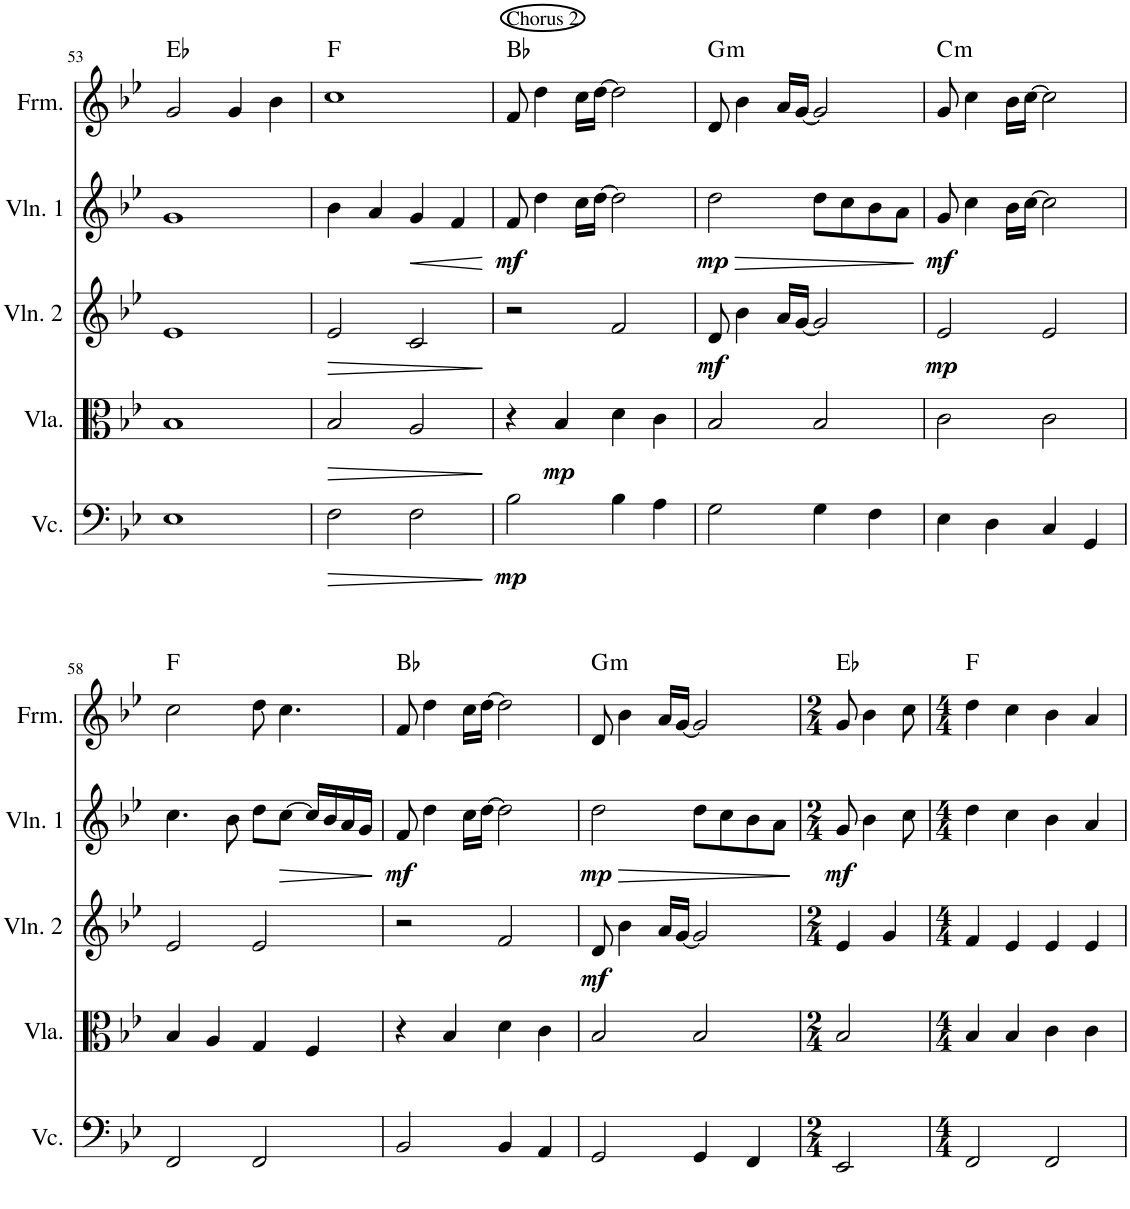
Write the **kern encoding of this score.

**kern	**dynam	**kern	**dynam	**kern	**dynam	**kern	**dynam	**kern	**harte
*part5	*part5	*part4	*part4	*part3	*part3	*part2	*part2	*part1	*part1
*staff5	*staff5	*staff4	*staff4	*staff3	*staff3	*staff2	*staff2	*staff1	*
*I"Violoncello	*	*I"Viola	*	*I"Violin 2	*	*I"Violin 1	*	*I"Form	*
*I'Vc.	*	*I'Vla.	*	*I'Vln. 2	*	*I'Vln. 1	*	*I'Frm.	*
!!LO:PB:g=z
*clefF4	*	*clefC3	*	*clefG2	*	*clefG2	*	*clefG2	*
*k[b-e-]	*	*k[b-e-]	*	*k[b-e-]	*	*k[b-e-]	*	*k[b-e-]	*
*M4/4	*	*M4/4	*	*M4/4	*	*M4/4	*	*M4/4	*
=53	=53	=53	=53	=53	=53	=53	=53	=53	=53
1E-	.	1B-	.	1e-	.	1g	.	2g/	Eb:maj
.	.	.	.	.	.	.	.	4g/	.
.	.	.	.	.	.	.	.	4b-\	.
=54	=54	=54	=54	=54	=54	=54	=54	=54	=54
!	!LO:HP:b	!	!LO:HP:b	!	!LO:HP:b	!	!	!	!
2F\	>	2B-/	>	2e-/	>	4b-\	.	1cc	F:maj
.	.	.	.	.	.	4a/	.	.	.
!	!	!	!	!	!	!	!LO:HP:b	!	!
2F\	.	2A/	.	2c/	.	4g/	<	.	.
.	.	.	.	.	.	4f/	.	.	.
.	]	.	]	.	]	.	[	.	.
=55	=55	=55	=55	=55	=55	=55	=55	=55	=55
!	!	!	!	!	!	!	!	!LO:TX:a:t=Chorus 2	!
!	!LO:DY:b	!	!	!	!	!	!LO:DY:b	!	!
2B-\	mp	4r	.	2r	.	8f/	mf	8f/	Bb:maj
.	.	.	.	.	.	4dd\	.	4dd\	.
!	!	!	!LO:DY:b	!	!	!	!	!	!
.	.	4B-/	mp	.	.	.	.	.	.
.	.	.	.	.	.	16cc\LL	.	16cc\LL	.
.	.	.	.	.	.	[16dd\JJ	.	[16dd\JJ	.
4B-\	.	4d\	.	2f/	.	2dd\]	.	2dd\]	.
4A\	.	4c\	.	.	.	.	.	.	.
=56	=56	=56	=56	=56	=56	=56	=56	=56	=56
!	!	!	!	!	!LO:DY:b	!	!LO:HP:b	!	!
!	!	!	!	!	!	!	!LO:DY:n=1:b	!	!LO:H:kt=m
2G\	.	2B-/	.	8d/	mf	2dd\	> mp	8d/	G:min
.	.	.	.	4b-\	.	.	.	4b-\	.
.	.	.	.	16a/LL	.	.	.	16a/LL	.
.	.	.	.	[16g/JJ	.	.	.	[16g/JJ	.
4G\	.	2B-/	.	2g/]	.	8dd\L	.	2g/]	.
.	.	.	.	.	.	8cc\	.	.	.
4F\	.	.	.	.	.	8b-\	.	.	.
.	.	.	.	.	.	8a\J	.	.	.
.	.	.	.	.	.	.	]	.	.
=57	=57	=57	=57	=57	=57	=57	=57	=57	=57
!	!	!	!	!	!LO:DY:b	!	!LO:DY:b	!	!LO:H:kt=m
4E-\	.	2c\	.	2e-/	mp	8g/	mf	8g/	C:min
.	.	.	.	.	.	4cc\	.	4cc\	.
4D\	.	.	.	.	.	.	.	.	.
.	.	.	.	.	.	16b-\LL	.	16b-\LL	.
.	.	.	.	.	.	[16cc\JJ	.	[16cc\JJ	.
4C/	.	2c\	.	2e-/	.	2cc\]	.	2cc\]	.
4GG/	.	.	.	.	.	.	.	.	.
!!LO:LB:g=z
=58	=58	=58	=58	=58	=58	=58	=58	=58	=58
2FF/	.	4B-/	.	2e-/	.	4.cc\	.	2cc\	F:maj
.	.	4A/	.	.	.	.	.	.	.
.	.	.	.	.	.	8b-\	.	.	.
2FF/	.	4G/	.	2e-/	.	8dd\L	.	8dd\	.
!	!	!	!	!	!	!	!LO:HP:b	!	!
.	.	.	.	.	.	[8cc\J	>	4.cc\	.
.	.	4F/	.	.	.	16cc/LL]	.	.	.
.	.	.	.	.	.	16b-/	.	.	.
.	.	.	.	.	.	16a/	.	.	.
.	.	.	.	.	.	16g/JJ	.	.	.
.	.	.	.	.	.	.	]	.	.
=59	=59	=59	=59	=59	=59	=59	=59	=59	=59
!	!	!	!	!	!	!	!LO:DY:b	!	!
2BB-/	.	4r	.	2r	.	8f/	mf	8f/	Bb:maj
.	.	.	.	.	.	4dd\	.	4dd\	.
.	.	4B-/	.	.	.	.	.	.	.
.	.	.	.	.	.	16cc\LL	.	16cc\LL	.
.	.	.	.	.	.	[16dd\JJ	.	[16dd\JJ	.
4BB-/	.	4d\	.	2f/	.	2dd\]	.	2dd\]	.
4AA/	.	4c\	.	.	.	.	.	.	.
=60	=60	=60	=60	=60	=60	=60	=60	=60	=60
!	!	!	!	!	!LO:DY:b	!	!LO:HP:b	!	!
!	!	!	!	!	!	!	!LO:DY:n=1:b	!	!LO:H:kt=m
2GG/	.	2B-/	.	8d/	mf	2dd\	> mp	8d/	G:min
.	.	.	.	4b-\	.	.	.	4b-\	.
.	.	.	.	16a/LL	.	.	.	16a/LL	.
.	.	.	.	[16g/JJ	.	.	.	[16g/JJ	.
4GG/	.	2B-/	.	2g/]	.	8dd\L	.	2g/]	.
.	.	.	.	.	.	8cc\	.	.	.
4FF/	.	.	.	.	.	8b-\	.	.	.
.	.	.	.	.	.	8a\J	.	.	.
.	.	.	.	.	.	.	]	.	.
=61	=61	=61	=61	=61	=61	=61	=61	=61	=61
*M2/4	*	*M2/4	*	*M2/4	*	*M2/4	*	*M2/4	*
!	!	!	!	!	!	!	!LO:DY:b	!	!
2EE-/	.	2B-/	.	4e-/	.	8g/	mf	8g/	Eb:maj
.	.	.	.	.	.	4b-\	.	4b-\	.
.	.	.	.	4g/	.	.	.	.	.
.	.	.	.	.	.	8cc\	.	8cc\	.
=62	=62	=62	=62	=62	=62	=62	=62	=62	=62
*M4/4	*	*M4/4	*	*M4/4	*	*M4/4	*	*M4/4	*
2FF/	.	4B-/	.	4f/	.	4dd\	.	4dd\	F:maj
.	.	4B-/	.	4e-/	.	4cc\	.	4cc\	.
2FF/	.	4c\	.	4e-/	.	4b-\	.	4b-\	.
.	.	4c\	.	4e-/	.	4a/	.	4a/	.
=	=	=	=	=	=	=	=	=	=
*-	*-	*-	*-	*-	*-	*-	*-	*-	*-
